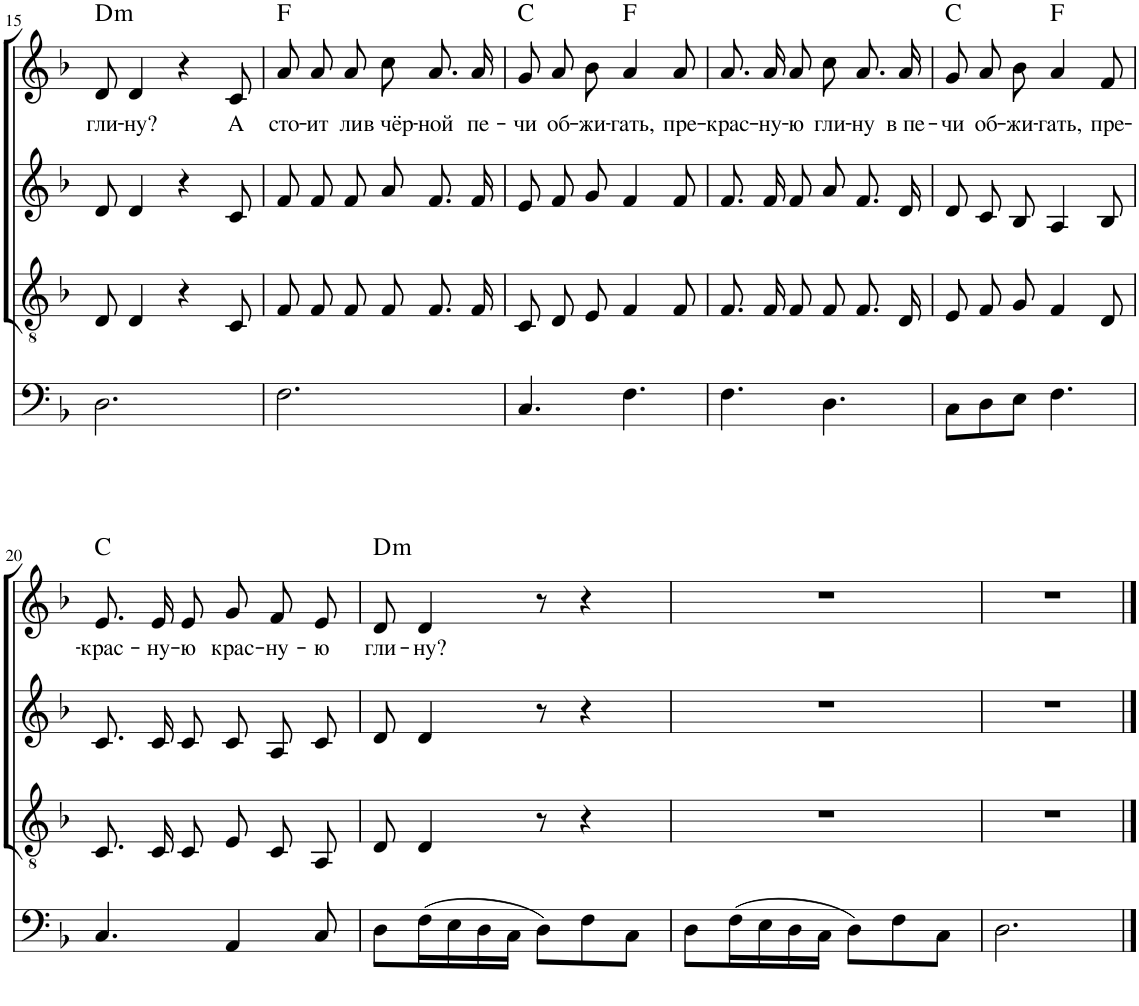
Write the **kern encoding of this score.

**kern	**kern	**kern	**kern	**text	**harte
*part4	*part3	*part2	*part1	*part1	*part1
*staff4	*staff3	*staff2	*staff1	*staff1	*
*I"Бас-гитара	*I"Б	*I"А	*I"Голос	*	*
!!LO:PB:g=z
*clefF4	*clefGv2	*clefG2	*clefG2	*	*
*Trd7c12	*	*Trd4c7	*	*	*
*k[b-]	*k[b-]	*k[b-]	*k[b-]	*	*
*M6/8	*M6/8	*M6/8	*M6/8	*	*
=15	=15	=15	=15	=15	=15
!	!	!	!	!LO:LY:b	!LO:H:kt=m
2.D\	8D/	8d/	8d/	гли-	D:min
!	!	!	!	!LO:LY:b	!
.	4D/	4d/	4d/	-ну?	.
.	4r	4r	4r	.	.
!	!	!	!	!LO:LY:b	!
.	8C/	8c/	8c/	А	.
=16	=16	=16	=16	=16	=16
!	!	!	!	!LO:LY:b	!
2.F\	8F/L	8f/L	8a/L	сто-	F:maj
!	!	!	!	!LO:LY:b	!
.	8F/	8f/	8a/	-ит	.
!	!	!	!	!LO:LY:b	!
.	8F/J	8f/J	8a/J	ли	.
!	!	!	!	!LO:LY:b	!
.	8F/L	8a/L	8cc\L	в чёр-	.
!	!	!	!	!LO:LY:b	!
.	8.F/	8.f/	8.a\	-ной	.
!	!	!	!	!LO:LY:b	!
.	16F/Jk	16f/Jk	16a\Jk	пе-	.
=17	=17	=17	=17	=17	=17
!	!	!	!	!LO:LY:b	!
4.C/	8C/L	8e/L	8g/L	-чи	C:maj
!	!	!	!	!LO:LY:b	!
.	8D/	8f/	8a/	об-	.
!	!	!	!	!LO:LY:b	!
.	8E/J	8g/J	8b-/J	-жи-	.
!	!	!	!	!LO:LY:b	!
4.F\	4F/	4f/	4a/	-гать,	F:maj
!	!	!	!	!LO:LY:b	!
.	8F/	8f/	8a/	пре-	.
=18	=18	=18	=18	=18	=18
!	!	!	!	!LO:LY:b	!
4.F\	8.F/L	8.f/L	8.a/L	-крас-	.
!	!	!	!	!LO:LY:b	!
.	16F/K	16f/K	16a/K	-ну-	.
!	!	!	!	!LO:LY:b	!
.	8F/J	8f/J	8a/J	-ю	.
!	!	!	!	!LO:LY:b	!
4.D\	8F/L	8a/L	8cc\L	гли-	.
!	!	!	!	!LO:LY:b	!
.	8.F/	8.f/	8.a\	-ну	.
!	!	!	!	!LO:LY:b	!
.	16D/Jk	16d/Jk	16a\Jk	в пе-	.
=19	=19	=19	=19	=19	=19
!	!	!	!	!LO:LY:b	!
8C\L	8E/L	8d/L	8g/L	-чи	C:maj
!	!	!	!	!LO:LY:b	!
8D\	8F/	8c/	8a/	об-	.
!	!	!	!	!LO:LY:b	!
8E\J	8G/J	8B-/J	8b-/J	-жи-	.
!	!	!	!	!LO:LY:b	!
4.F\	4F/	4A/	4a/	-гать,	F:maj
!	!	!	!	!LO:LY:b	!
.	8D/	8B-/	8f/	пре-	.
!!LO:LB:g=z
=20	=20	=20	=20	=20	=20
!	!	!	!	!LO:LY:b	!
4.C/	8.C/L	8.c/L	8.e/L	-крас-	C:maj
!	!	!	!	!LO:LY:b	!
.	16C/K	16c/K	16e/K	-ну-	.
!	!	!	!	!LO:LY:b	!
.	8C/J	8c/J	8e/J	-ю	.
!	!	!	!	!LO:LY:b	!
4AA/	8E/L	8c/L	8g/L	крас-	.
!	!	!	!	!LO:LY:b	!
.	8C/	8A/	8f/	-ну-	.
!	!	!	!	!LO:LY:b	!
8C/	8AA/J	8c/J	8e/J	-ю	.
=21	=21	=21	=21	=21	=21
!	!	!	!	!LO:LY:b	!LO:H:kt=m
8D\L	8D/	8d/	8d/	гли-	D:min
!	!	!	!	!LO:LY:b	!
(16F\L	4D/	4d/	4d/	-ну?	.
16E\	.	.	.	.	.
16D\	.	.	.	.	.
16C\JJ	.	.	.	.	.
8D\L)	8r	8r	8r	.	.
8F\	4r	4r	4r	.	.
8C\J	.	.	.	.	.
=22	=22	=22	=22	=22	=22
8D\L	2.r	2.r	2.r	.	.
(16F\L	.	.	.	.	.
16E\	.	.	.	.	.
16D\	.	.	.	.	.
16C\JJ	.	.	.	.	.
8D\L)	.	.	.	.	.
8F\	.	.	.	.	.
8C\J	.	.	.	.	.
=23	=23	=23	=23	=23	=23
2.D\	2.r	2.r	2.r	.	.
==	==	==	==	==	==
*-	*-	*-	*-	*-	*-
